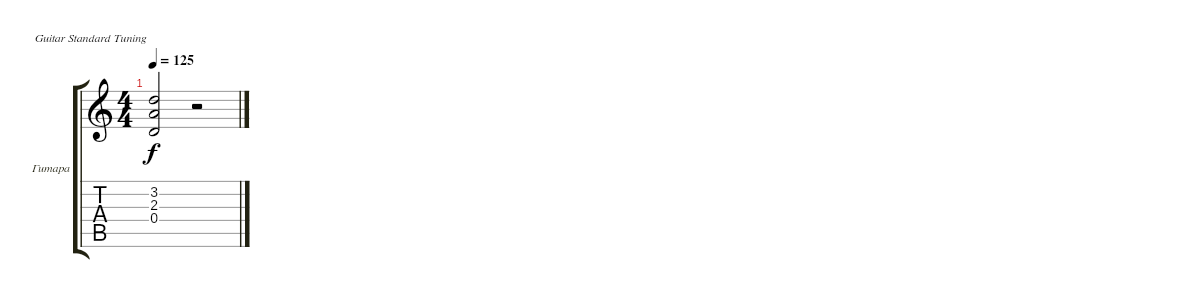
\bracketExtendMode groupsimilarinstruments
\firstSystemTrackNameOrientation horizontal
\otherSystemsTrackNameOrientation horizontal
\track ("Владимир Холстинин" "Гитара") {instrument distortionguitar}
\staff {score tabs}
\tuning (E4 B3 G3 D3 A2 E2)
\ts (4 4)
\tempo 125
\clef g2
\ks c
(3.2{t} 2.3{t} 0.4{t}).2{dy f} r.2
